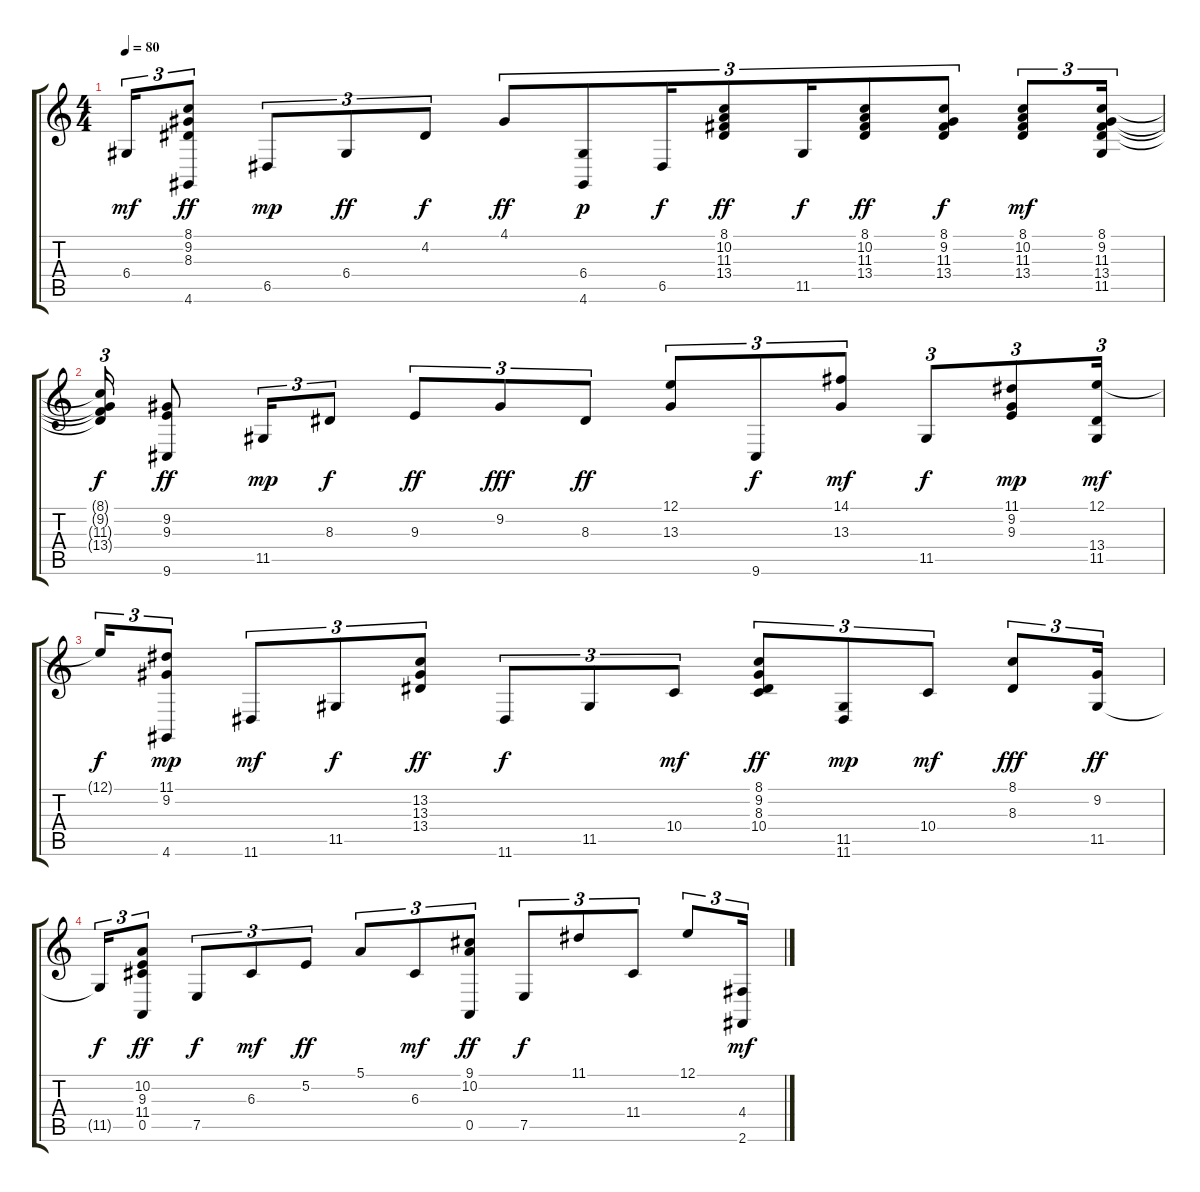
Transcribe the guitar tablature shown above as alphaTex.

\track "" {instrument acousticgrandpiano}
\staff {score tabs}
\tuning (E4 B3 G3 D3 A2 E2) {hide}
\ts (4 4)
\tempo 80
\clef g2
\ks c
6.4.16{tu (3 2) dy mf} (8.1 9.2 8.3 4.6).8{tu (3 2) dy ff} 6.5.8{tu (3 2) dy mp} 6.4.8{tu (3 2) dy ff} 4.2.8{tu (3 2) dy f} 4.1.8{tu (3 2) dy ff} (6.4 4.6).8{tu (3 2) dy p} 6.5.16{tu (3 2) dy f} (8.1 10.2 11.3 13.4).8{tu (3 2) dy ff} 11.5.16{tu (3 2) dy f} (8.1 10.2 11.3 13.4).8{tu (3 2) dy ff} (8.1 9.2 11.3 13.4).8{tu (3 2) dy f} (8.1 10.2 11.3 13.4).8{tu (3 2) dy mf} (8.1 9.2 11.3 13.4 11.5).16{tu (3 2)} |
(8.1{t} 9.2{t} 11.3{t} 13.4{t}).16{tu (3 2) dy f} (9.2 9.3 9.6).8{dy ff} 11.5.16{tu (3 2) dy mp} 8.3.8{tu (3 2) dy f} 9.3.8{tu (3 2) dy ff} 9.2.8{tu (3 2) dy fff} 8.3.8{tu (3 2) dy ff} (12.1 13.3).8{tu (3 2)} 9.6.8{tu (3 2) dy f} (14.1 13.3).8{tu (3 2) dy mf} 11.5.8{tu (3 2) dy f} (11.1 9.2 9.3).8{tu (3 2) dy mp} (12.1 13.4 11.5).16{tu (3 2) dy mf} |
12.1{t}.16{tu (3 2) dy f} (11.1 9.2 4.6).8{tu (3 2) dy mp} 11.6.8{tu (3 2) dy mf} 11.5.8{tu (3 2) dy f} (13.2 13.3 13.4).8{tu (3 2) dy ff} 11.6.8{tu (3 2) dy f} 11.5.8{tu (3 2)} 10.4.8{tu (3 2) dy mf} (8.1 9.2 8.3 10.4).8{tu (3 2) dy ff} (11.5 11.6).8{tu (3 2) dy mp} 10.4.8{tu (3 2) dy mf} (8.1 8.3).8{tu (3 2) dy fff} (9.2 11.5).16{tu (3 2) dy ff} |
11.5{t}.16{tu (3 2) dy f} (10.2 9.3 11.4 0.5).8{tu (3 2) dy ff} 7.5.8{tu (3 2) dy f} 6.3.8{tu (3 2) dy mf} 5.2.8{tu (3 2) dy ff} 5.1.8{tu (3 2)} 6.3.8{tu (3 2) dy mf} (9.1 10.2 0.5).8{tu (3 2) dy ff} 7.5.8{tu (3 2) dy f} 11.1.8{tu (3 2)} 11.4.8{tu (3 2)} 12.1.8{tu (3 2)} (4.4 2.6).16{tu (3 2) dy mf}
